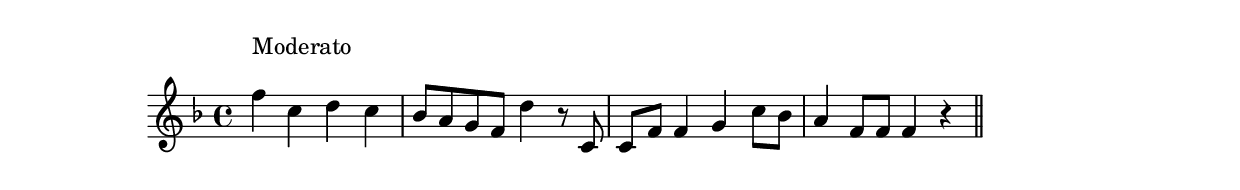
\version "2.14.0"
%{\header {
  title = "The Song of All Songs"
  composer = "Stephen Foster"
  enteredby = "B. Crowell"
}%}
\score{{\key f \major
\time 4/4
%{\tempo 4=110
%}\relative f'' {
  f4^\markup{\column { "Moderato" " " }} c d c | bes8 a g f d'4 r8 c,8 | c8 f f4 g c8 bes | a4 f8 f f4 r4
  \bar "||"
}
}}